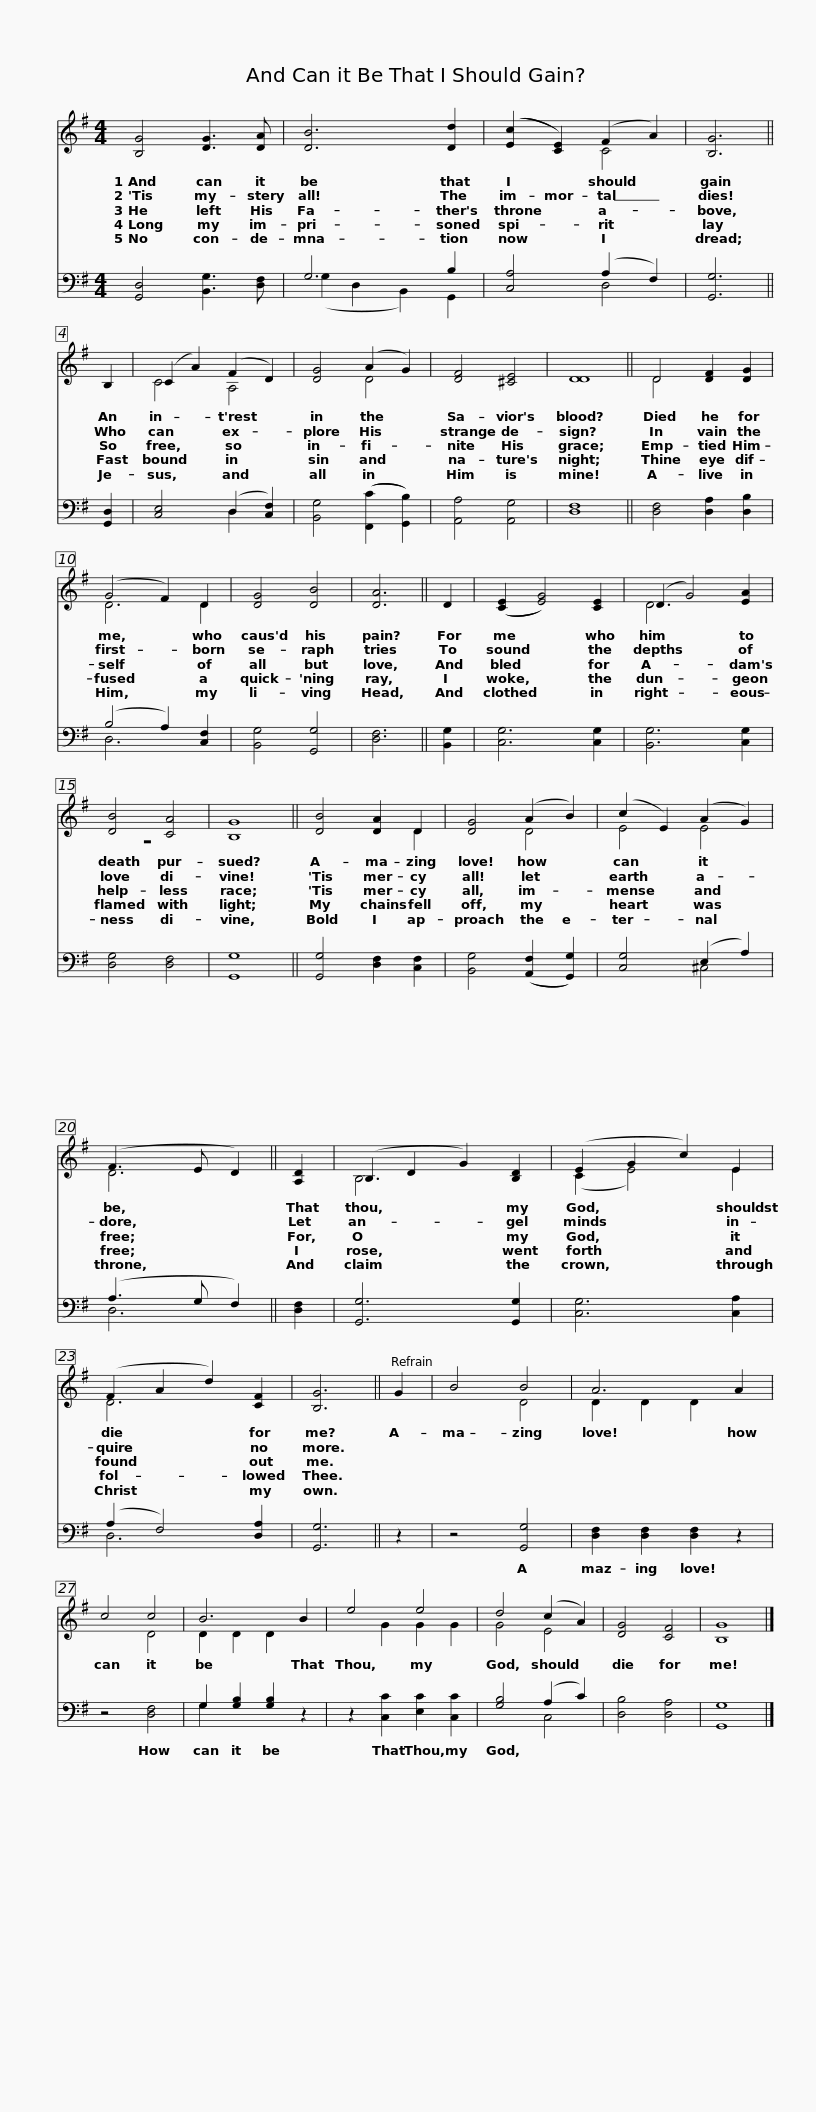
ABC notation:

X:1
%%score ( 1 2 3 ) ( 4 5 6 )
L:1/8
M:4/4
I:linebreak $
K:G
V:1 treble
V:2 treble
V:3 treble
V:4 bass
V:5 bass
V:6 bass
V:1
 [B,G]4 [DG]3 [DA] | [DB]6 [Dd]2 | (([Ec]2 [CE]2)) (F2 A2) | [B,G]6 || B,2 | %5
 (C2 A2) (F2 D2) | [DG]4 (A2 G2) | [DF]4 [^CE]4 | [DD]8 ||$ D4 [DF]2 [DG]2 | %10
 (G4 F2) D2 | [DG]4 [DB]4 | [DA]6 || D2 | (([CE]2 [EG]4)) [CE]2 | %15
 (D2 G4) [EA]2 | [DB]4 [CA]4 | [B,G]8 || [DB]4 [DA]2 D2 |$ [DG]4 (A2 B2) | %20
 (c2 E2) (A2 G2) | (F3 E D2) || [A,D]2 | (B,2 D2 G2) [B,D]2 | (E2 G2 c2) E2 | %25
 (F2 A2 d2) [CF]2 | [B,G]6 || G2 | B4 B4 | A6 A2 |$ %30
 c4 c4 | B6 B2 | e4 e4 | d4 (c2 A2) | [DG]4 [CF]4 | %35
 [B,G]8 |] %36
V:2
 x8 | x8 | x4 C4 | x6 || x2 | %5
 C4 A,4 | x4 D4 | x8 | x8 ||$ D4 x4 | %10
 D6 D2 | x8 | x6 || x2 | x8 | %15
 D6 x2 | z8 | x8 || x6 D2 |$ x4 D4 | %20
 E4 E4 | x4 x2 || x2 | B,6 x2 | (C2 E4) E2 | %25
 D6 x2 | x6 || x2 | x4 D4 | D2 D2 D2 x2 |$ %30
 x4 D4 | D2 D2 D2 x2 | x2 G2 G2 G2 | G4 E4 | x8 | %35
 x8 |] %36
V:3
 x8 | x8 | x8 | x6 || x2 | %5
 x8 | x8 | x8 | x8 ||$ x8 | %10
 x8 | x8 | x6 || x2 | x8 | %15
 x8 | x8 | x8 || x8 |$ x8 | %20
 x8 | D6 || x2 | x8 | x8 | %25
 x8 | x6 || x2 | x8 | x8 |$ %30
 x8 | x8 | x8 | x8 | x8 | %35
 x8 |] %36
V:4
 [G,,D,]4 [B,,G,]3 [D,F,] | G,6 B,2 | [C,A,]4 (A,2 F,2) | [G,,G,]6 || [G,,D,]2 | %5
 [C,E,]4 (D,2 [C,F,]2) | [B,,G,]4 (([F,,C]2 [G,,B,]2)) | [A,,A,]4 [A,,G,]4 | [D,F,]8 ||$ [D,F,]4 [D,A,]2 [D,B,]2 | %10
 (B,4 A,2) [C,F,]2 | [B,,G,]4 [G,,G,]4 | [D,F,]6 || [B,,G,]2 | [C,G,]6 [C,G,]2 | %15
 [B,,G,]6 [C,G,]2 | [D,G,]4 [D,F,]4 | [G,,G,]8 || [G,,G,]4 [D,F,]2 [C,F,]2 |$ [B,,G,]4 (([A,,F,]2 [G,,G,]2)) | %20
 [C,G,]4 (E,2 A,2) | (A,3 G, F,2) || [D,F,]2 | [G,,G,]6 [G,,G,]2 | [C,G,]6 [C,A,]2 | %25
 (A,2 F,4) [D,A,]2 | [G,,G,]6 || z2 | z4 [G,,G,]4 | [D,F,]2 [D,F,]2 [D,F,]2 z2 |$ %30
 z4 [D,F,]4 | G,2 [G,B,]2 [G,B,]2 z2 | z2 [C,C]2 [E,C]2 [C,C]2 | [G,B,]4 (A,2 C2) | [D,B,]4 [D,A,]4 | %35
 [G,,G,]8 |] %36
V:5
 x8 | (G,2 D,2 B,,2) G,,2 | x4 D,4 | x6 || x2 | %5
 x4 D,2 x2 | x8 | x8 | x8 ||$ x8 | %10
 D,6 x2 | x8 | x6 || x2 | x8 | %15
 x8 | x8 | x8 || x8 |$ x8 | %20
 x4 ^C,4 | x2 x4 || x2 | x8 | x8 | %25
 D,6 x2 | x6 || x2 | x8 | x8 |$ %30
 x8 | G,2 x6 | x8 | x4 C,4 | x8 | %35
 x8 |] %36
V:6
 x8 | x8 | x8 | x6 || x2 | %5
 x8 | x8 | x8 | x8 ||$ x8 | %10
 x8 | x8 | x6 || x2 | x8 | %15
 x8 | x8 | x8 || x8 |$ x8 | %20
 x8 | D,6 || x2 | x8 | x8 | %25
 x8 | x6 || x2 | x8 | x8 |$ %30
 x8 | x8 | x8 | x8 | x8 | %35
 x8 |] %36
